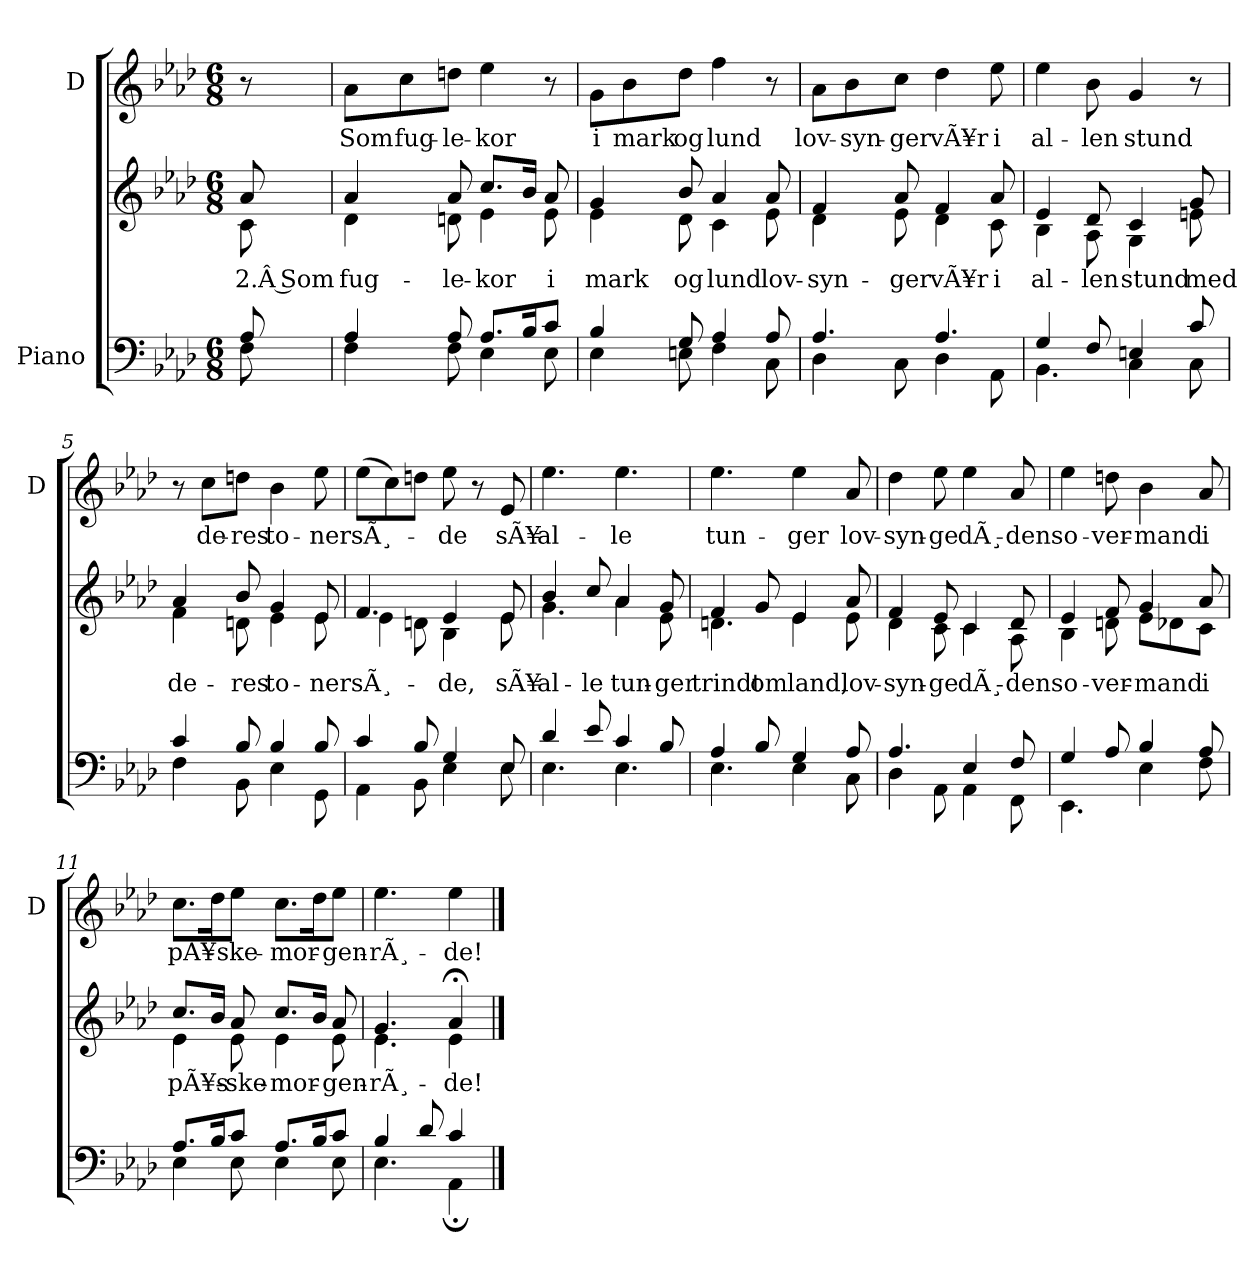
**kern	**kern	**text	**kern	**text
*part2	*part2	*part2	*part1	*part1
*staff3	*staff2	*staff2	*staff1	*staff1
*I"Piano	*	*	*I"D	*
*	*	*	*I'D	*
*clefF4	*clefG2	*	*clefG2	*
*k[b-e-a-d-]	*k[b-e-a-d-]	*	*k[b-e-a-d-]	*
*M6/8	*M6/8	*	*M6/8	*
=	=	=	=	=
*^	*	*	*	*
!	!	!	!LO:LY:b	!	!
*	*	*^	*	*	*
8A-/	8F\	8a-/	8c\	2.Â Som	8r	.
=1	=1	=1	=1	=1	=1	=1
!	!	!	!	!LO:LY:b	!	!LO:LY:b
4A-/	4F\	4a-/	4d-\	fug-	8a-\L	Som
!	!	!	!	!	!	!LO:LY:b
.	.	.	.	.	8cc\	fug-
!	!	!	!	!LO:LY:b	!	!LO:LY:b
8A-/	8F\	8a-/	8dn\	-le-	8ddn\J	-le-
!	!	!	!	!LO:LY:b	!	!LO:LY:b
8.A-/L	4E-\	8.cc/L	4e-\	-kor	4ee-\	-kor
16B-/K	.	16b-/Jk	.	.	.	.
!	!	!	!	!LO:LY:b	!	!
8c/J	8E-\	8a-/	8e-\	i	8r	.
=2	=2	=2	=2	=2	=2	=2
!	!	!	!	!LO:LY:b	!	!LO:LY:b
4B-/	4E-\	4g/	4e-\	mark	8g\L	i
!	!	!	!	!	!	!LO:LY:b
.	.	.	.	.	8b-\	mark
!	!	!	!	!LO:LY:b	!	!LO:LY:b
8G/	8En\	8b-/	8d-\	og	8dd-\J	og
!	!	!	!	!LO:LY:b	!	!LO:LY:b
4A-/	4F\	4a-/	4c\	lund	4ff\	lund
!	!	!	!	!LO:LY:b	!	!
8A-/	8C\	8a-/	8e-\	lov-	8r	.
=3	=3	=3	=3	=3	=3	=3
!	!	!	!	!LO:LY:b	!	!LO:LY:b
4.A-/	4D-\	4f/	4d-\	-syn-	8a-\L	lov-
!	!	!	!	!	!	!LO:LY:b
.	.	.	.	.	8b-\	-syn-
!	!	!	!	!LO:LY:b	!	!LO:LY:b
.	8C\	8a-/	8e-\	-ger	8cc\J	-ger
!	!	!	!	!LO:LY:b	!	!LO:LY:b
4.A-/	4D-\	4f/	4d-\	vÃ¥r	4dd-\	vÃ¥r
!	!	!	!	!LO:LY:b	!	!LO:LY:b
.	8AA-\	8a-/	8c\	i	8ee-\	i
=4	=4	=4	=4	=4	=4	=4
!	!	!	!	!LO:LY:b	!	!LO:LY:b
4G/	4.BB-\	4e-/	4B-\	al-	4ee-\	al-
!	!	!	!	!LO:LY:b	!	!LO:LY:b
8F/	.	8d-/	8A-\	-len	8b-\	-len
!	!	!	!	!LO:LY:b	!	!LO:LY:b
4En/	4C\	4c/	4G\	stund	4g/	stund
!	!	!	!	!LO:LY:b	!	!
8c/	8C\	8g/	8en\	med	8r	.
!!LO:LB:g=z
=5	=5	=5	=5	=5	=5	=5
!	!	!	!	!LO:LY:b	!	!
4c/	4F\	4a-/	4f\	de-	8r	.
!	!	!	!	!	!	!LO:LY:b
.	.	.	.	.	8cc\L	de-
!	!	!	!	!LO:LY:b	!	!LO:LY:b
8B-/	8BB-\	8b-/	8dn\	-res	8ddn\J	-res
!	!	!	!	!LO:LY:b	!	!LO:LY:b
4B-/	4E-\	4g/	4e-\	to-	4b-\	to-
!	!	!	!	!LO:LY:b	!	!LO:LY:b
8B-/	8GG\	8e-/	8e-\	-ner	8ee-\	-ner
=6	=6	=6	=6	=6	=6	=6
!	!	!	!	!LO:LY:b	!	!LO:LY:b
4c/	4AA-\	4.f/	4e-\	sÃ¸-	(8ee-\L	sÃ¸-
.	.	.	.	.	8cc\)	.
8B-/	8BB-\	.	8dn\	.	8ddn\J	.
!	!	!	!	!LO:LY:b	!	!LO:LY:b
4G/	4E-\	4e-/	4B-\	-de,	8ee-\	-de
.	.	.	.	.	8r	.
!	!	!	!	!LO:LY:b	!	!LO:LY:b
8E-/	8E-\	8e-/	8e-\	sÃ¥	8e-/	sÃ¥
=7	=7	=7	=7	=7	=7	=7
!	!	!	!	!LO:LY:b	!	!LO:LY:b
4d-/	4.E-\	4b-/	4.g\	al-	4.ee-\	al-
!	!	!	!	!LO:LY:b	!	!
8e-/	.	8cc/	.	-le	.	.
!	!	!	!	!LO:LY:b	!	!LO:LY:b
4c/	4.E-\	4a-/	4a-\	tun-	4.ee-\	-le
!	!	!	!	!LO:LY:b	!	!
8B-/	.	8g/	8e-\	-ger	.	.
=8	=8	=8	=8	=8	=8	=8
!	!	!	!	!LO:LY:b	!	!LO:LY:b
4A-/	4.E-\	4f/	4.dn\	trindt	4.ee-\	tun-
!	!	!	!	!LO:LY:b	!	!
8B-/	.	8g/	.	om	.	.
!	!	!	!	!LO:LY:b	!	!LO:LY:b
4G/	4E-\	4e-/	4e-\	land,	4ee-\	-ger
!	!	!	!	!LO:LY:b	!	!LO:LY:b
8A-/	8C\	8a-/	8e-\	lov-	8a-/	lov-
=9	=9	=9	=9	=9	=9	=9
!	!	!	!	!LO:LY:b	!	!LO:LY:b
4.A-/	4D-\	4f/	4d-\	-syn-	4dd-\	-syn-
!	!	!	!	!LO:LY:b	!	!LO:LY:b
.	8AA-\	8e-/	8c\	-ge	8ee-\	-ge
!	!	!	!	!LO:LY:b	!	!LO:LY:b
4E-/	4AA-\	4c/	4c\	dÃ¸-	4ee-\	dÃ¸-
!	!	!	!	!LO:LY:b	!	!LO:LY:b
8F/	8FF\	8d-/	8A-\	-dens	8a-/	-dens
!!LO:LB:g=z
=10	=10	=10	=10	=10	=10	=10
!	!	!	!	!LO:LY:b	!	!LO:LY:b
4G/	4.EE-\	4e-/	4B-\	o-	4ee-\	o-
!	!	!	!	!LO:LY:b	!	!LO:LY:b
8A-/	.	8f/	8dn\	-ver-	8ddn\	-ver-
!	!	!	!	!LO:LY:b	!	!LO:LY:b
4B-/	4E-\	4g/	8e-\L	-mand	4b-\	-mand
.	.	.	8d-X\	.	.	.
!	!	!	!	!LO:LY:b	!	!LO:LY:b
8A-/	8F\	8a-/	8c\J	i	8a-/	i
=11	=11	=11	=11	=11	=11	=11
!	!	!	!	!LO:LY:b	!	!LO:LY:b
8.A-/L	4E-\	8.cc/L	4e-\	pÃ¥s-	8.cc\L	pÃ¥-
16B-/K	.	16b-/Jk	.	.	16dd-\K	.
!	!	!	!	!LO:LY:b	!	!LO:LY:b
8c/J	8E-\	8a-/	8e-\	-ske-	8ee-\J	-ske-
!	!	!	!	!LO:LY:b	!	!LO:LY:b
8.A-/L	4E-\	8.cc/L	4e-\	-mor-	8.cc\L	-mor-
16B-/K	.	16b-/Jk	.	.	16dd-\K	.
!	!	!	!	!LO:LY:b	!	!LO:LY:b
8c/J	8E-\	8a-/	8e-\	-gen-	8ee-\J	-gen-
=12	=12	=12	=12	=12	=12	=12
!	!	!	!	!LO:LY:b	!	!LO:LY:b
4B-/	4.E-\	4.g/	4.e-\	-rÃ¸-	4.ee-\	-rÃ¸-
8d-/	.	.	.	.	.	.
!	!	!	!	!LO:LY:b	!	!LO:LY:b
4c/	4AA-;\	4a-;</	4e-\	-de!	4ee-\	-de!
*v	*v	*	*	*	*	*
*	*v	*v	*	*	*
==	==	==	==	==
*-	*-	*-	*-	*-
